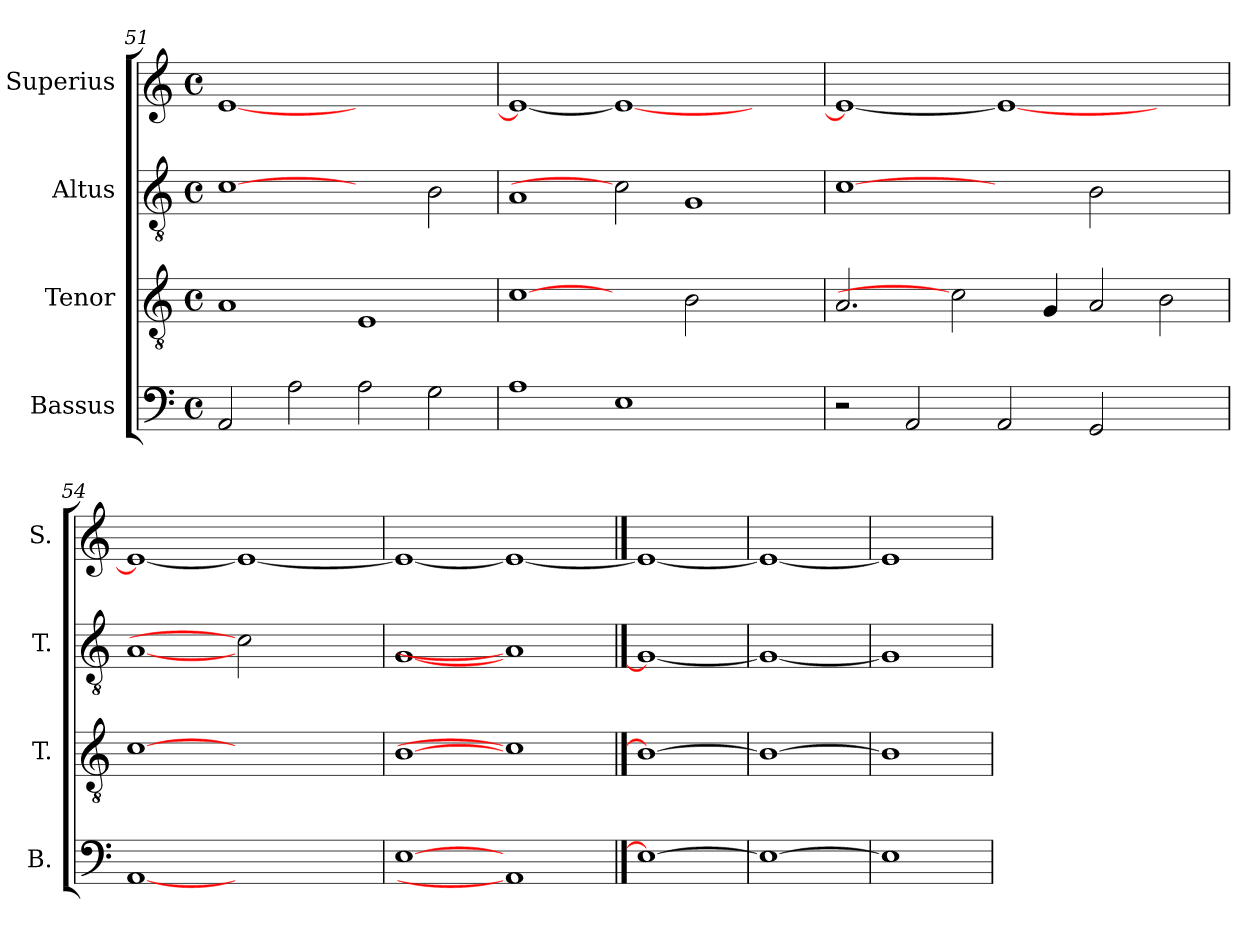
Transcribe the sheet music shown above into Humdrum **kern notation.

**kern	**kern	**kern	**kern
*part4	*part3	*part2	*part1
*staff4	*staff3	*staff2	*staff1
*I"Bassus	*I"Tenor	*I"Altus	*I"Superius
*I'B.	*I'T.	*I'T.	*I'S.
!!LO:LB:g=z
*clefF4	*clefGv2	*clefGv2	*clefG2
*	*ITrd7c12	*ITrd7c12	*
*k[]	*k[]	*k[]	*k[]
*C:	*C:	*C:	*C:
*M4/4	*M4/4	*M4/4	*M4/4
*met(c)	*met(c)	*met(c)	*met(c)
=51	=51	=51	=51
2AAi/	1AAi	[1Ci	[<1ei
2Ai\	.	.	.
2Ai\	1EEi	2ryy	1ryy
2Gi\	.	2BBi\	.
=52	=52	=52	=52
1Ai	[1Ci	1AAi	1ei_<
1Ei	2ryy	2Ci]	1ei_
.	2BBi\	1GGi	.
2ryy	2ryy	.	2ryy
=53	=53	=53	=53
2r	2.AAi/	[1Ci	1ei_<
2AAi/	.	.	.
.	2Ci]	.	.
2AAi/	.	2ryy	1ei_
.	4GGi/	.	.
2GGi/	2AAi/	2BBi\	.
2ryy	2BBi\	2ryy	2ryy
=54	=54	=54	=54
[1AAi	[1Ci	[1AAi	1ei_<
1ryy	1ryy	2Ci]	1ei_
.	.	2ryy	.
=55	=55	=55	=55
[1Ei	[1BBi	[1GGi	1ei_<
1AAi]	1Ci]	1AAi]	1ei_
==56	==56	==56	==56
1Ei_	1BBi_	1GGi_	1ei_
=57	=57	=57	=57
1Ei_	1BBi_	1GGi_	1ei_
=58	=58	=58	=58
1Ei]	1BBi]	1GGi]	1ei]
=	=	=	=
*-	*-	*-	*-
